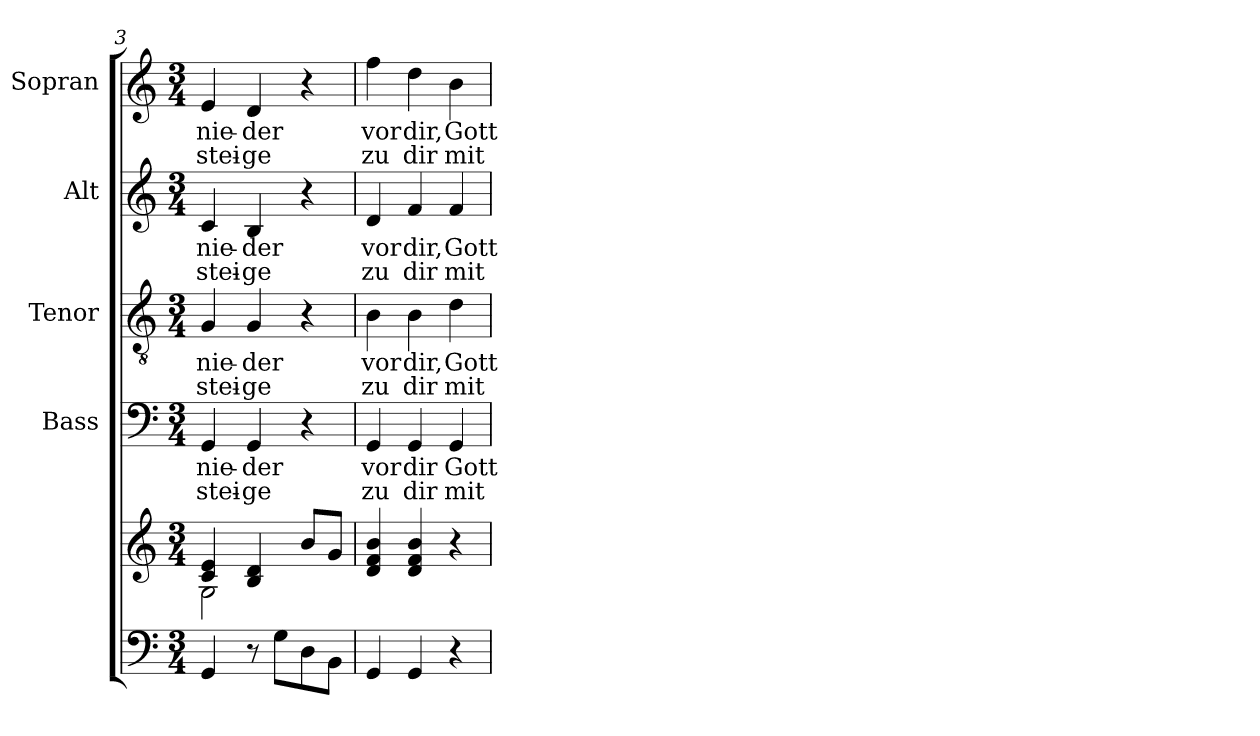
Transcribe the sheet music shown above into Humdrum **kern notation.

**kern	**kern	**kern	**text	**text	**kern	**text	**text	**kern	**text	**text	**kern	**text	**text
*part5	*part5	*part4	*part4	*part4	*part3	*part3	*part3	*part2	*part2	*part2	*part1	*part1	*part1
*staff6	*staff5	*staff4	*staff4	*staff4	*staff3	*staff3	*staff3	*staff2	*staff2	*staff2	*staff1	*staff1	*staff1
*	*	*I"Bass	*	*	*I"Tenor	*	*	*I"Alt	*	*	*I"Sopran	*	*
*	*	*I'B.	*	*	*I'T.	*	*	*I'A.	*	*	*I'S.	*	*
*clefF4	*clefG2	*clefF4	*	*	*clefGv2	*	*	*clefG2	*	*	*clefG2	*	*
*k[]	*k[]	*k[]	*	*	*k[]	*	*	*k[]	*	*	*k[]	*	*
*C:	*C:	*C:	*	*	*C:	*	*	*C:	*	*	*C:	*	*
*M3/4	*M3/4	*M3/4	*	*	*M3/4	*	*	*M3/4	*	*	*M3/4	*	*
=3	=3	=3	=3	=3	=3	=3	=3	=3	=3	=3	=3	=3	=3
*	*^	*	*	*	*	*	*	*	*	*	*	*	*
!	!	!	!	!LO:LY:b	!LO:LY:b	!	!LO:LY:b	!LO:LY:b	!	!LO:LY:b	!LO:LY:b	!	!LO:LY:b	!LO:LY:b
4GG/	4c/ 4e/	2G\	4GG/	-nie-	stei-	4G/	-nie-	stei-	4c/	-nie-	stei-	4e/	-nie-	stei-
!	!	!	!	!LO:LY:b	!LO:LY:b	!	!LO:LY:b	!LO:LY:b	!	!LO:LY:b	!LO:LY:b	!	!LO:LY:b	!LO:LY:b
8r	4B/ 4d/	.	4GG/	-der	-ge	4G/	-der	-ge	4B/	-der	-ge	4d/	-der	-ge
8G\L	.	.	.	.	.	.	.	.	.	.	.	.	.	.
8D\	8b/L	4ryy	4r	.	.	4r	.	.	4r	.	.	4r	.	.
8BB\J	8g/J	.	.	.	.	.	.	.	.	.	.	.	.	.
*	*v	*v	*	*	*	*	*	*	*	*	*	*	*	*
=4	=4	=4	=4	=4	=4	=4	=4	=4	=4	=4	=4	=4	=4
!	!	!	!LO:LY:b	!LO:LY:b	!	!LO:LY:b	!LO:LY:b	!	!LO:LY:b	!LO:LY:b	!	!LO:LY:b	!LO:LY:b
4GG/	4d/ 4f/ 4b/	4GG/	vor	zu	4B\	vor	zu	4d/	vor	zu	4ff\	vor	zu
!	!	!	!LO:LY:b	!LO:LY:b	!	!LO:LY:b	!LO:LY:b	!	!LO:LY:b	!LO:LY:b	!	!LO:LY:b	!LO:LY:b
4GG/	4d/ 4f/ 4b/	4GG/	dir	dir	4B\	dir,	dir	4f/	dir,	dir	4dd\	dir,	dir
!	!	!	!LO:LY:b	!LO:LY:b	!	!LO:LY:b	!LO:LY:b	!	!LO:LY:b	!LO:LY:b	!	!LO:LY:b	!LO:LY:b
4r	4r	4GG/	Gott	mit	4d\	Gott	mit	4f/	Gott	mit	4b\	Gott	mit
=	=	=	=	=	=	=	=	=	=	=	=	=	=
*-	*-	*-	*-	*-	*-	*-	*-	*-	*-	*-	*-	*-	*-
